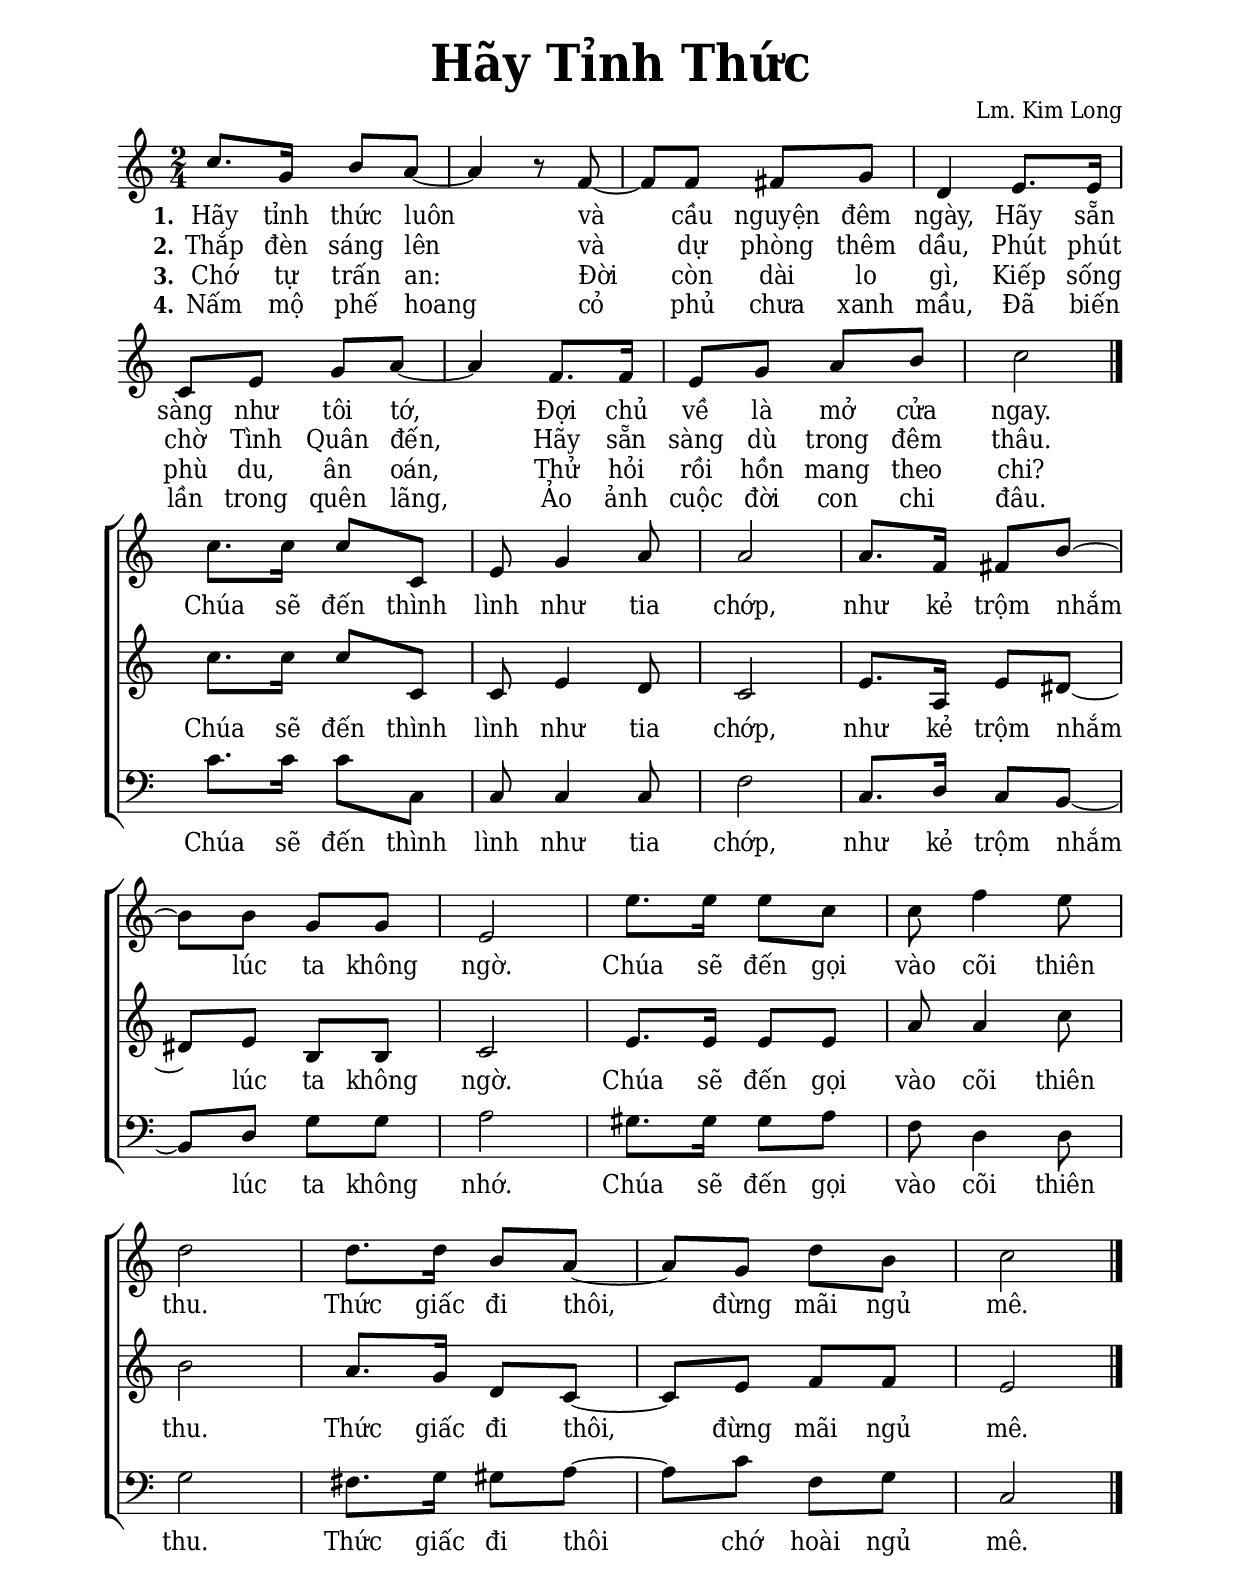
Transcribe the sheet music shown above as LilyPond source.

% Cài đặt chung
\version "2.22.1"
\include "english.ly"

\header {
  title = \markup { \fontsize #3 "Hãy Tỉnh Thức" }
  composer = "Lm. Kim Long"
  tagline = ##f
}

% Nhạc
nhacPhienKhuc = \relative c'' {
  c8. g16 b8 a ~ |
  a4 r8 f ~ |
  f f fs g |
  d4 e8. e16 |
  c8 e g a ~ |
  a4 f8. f16 |
  e8 g a b |
  c2 \bar "|."
}

nhacDiepKhucSop = \relative c'' {
  c8. c16 c8 c, |
  e g4 a8 |
  a2 |
  a8. f16 fs8 b ~ |
  b b g g |
  e2 |
  e'8. e16 e8 c |
  c f4 e8 |
  d2 |
  d8. d16 b8 a ~ |
  a g d' b |
  c2 \bar "|."
}

nhacDiepKhucAlto = \relative c'' {
  c8. c16 c8 c, |
  c e4 d8 |
  c2 |
  e8. a,16 e'8 ds ~ |
  ds e b b |
  c2 |
  e8. e16 e8 e |
  a a4 c8 |
  b2 |
  a8. g16 d8 c ~ |
  c e f f |
  e2
}

nhacDiepKhucBas = \relative c' {
  c8. c16 c8 c, |
  c c4 c8 |
  f2 |
  c8. d16 c8 b ~ |
  b d g g |
  a2 |
  gs8. gs16 gs8 a |
  f d4 d8 |
  g2 |
  fs8. g16 gs8 a ~ |
  a c f, g |
  c,2
}

% Lời
loiPhienKhucMot = \lyricmode {
  \set stanza = "1."
  Hãy tỉnh thức luôn và cầu nguyện đêm ngày,
  Hãy sẵn sàng như tôi tớ, 
  Đợi chủ về là mở cửa ngay.
}

loiPhienKhucHai = \lyricmode {
  \set stanza = "2."
  Thắp đèn sáng lên và dự phòng thêm dầu,
  Phút phút chờ Tình Quân đến,
  Hãy sẵn sàng dù trong đêm thâu.
}

loiPhienKhucBa = \lyricmode {
  \set stanza = "3."
  Chớ tự trấn an: Đời còn dài lo gì,
  Kiếp sống phù du, ân oán,
  Thử hỏi rồi hồn mang theo chi?
}

loiPhienKhucBon = \lyricmode {
  \set stanza = "4."
  Nấm mộ phế hoang cỏ phủ chưa xanh mầu,
  Đã biến lần trong quên lãng,
  Ảo ảnh cuộc đời con chi đâu.
}

loiDiepKhucSop = \lyricmode {
  Chúa sẽ đến thình lình như tia chớp,
  như kẻ trộm nhắm lúc ta không ngờ.
  Chúa sẽ đến gọi vào cõi thiên thu.
  Thức giấc đi thôi, đừng mãi ngủ mê.
}

loiDiepKhucBas = \lyricmode {
  Chúa sẽ đến thình lình như tia chớp,
  như kẻ trộm nhắm lúc ta không nhớ.
  Chúa sẽ đến gọi vào cõi thiên thu.
  Thức giấc đi thôi chớ hoài ngủ mê.
}

% Dàn trang
\paper {
  #(set-paper-size "a4")
  top-margin = 15\mm
  bottom-margin = 15\mm
  left-margin = 20\mm
  right-margin = 20\mm
  indent = #0
  #(define fonts
    (make-pango-font-tree
      "Deja Vu Serif Condensed"
      "Deja Vu Serif Condensed"
      "Deja Vu Serif Condensed"
      (/ 20 20)))
  print-page-number = #f
  page-count = #1
}

TongNhip = {
  \key c \major \time 2/4
  \set Timing.beamExceptions = #'()
  \set Timing.baseMoment = #(ly:make-moment 1/4)
}

% Đổi kích thước nốt cho bè phụ
notBePhu =
#(define-music-function (font-size music) (number? ly:music?)
   (for-some-music
     (lambda (m)
       (if (music-is-of-type? m 'rhythmic-event)
           (begin
             (set! (ly:music-property m 'tweaks)
                   (cons `(font-size . ,font-size)
                         (ly:music-property m 'tweaks)))
             #t)
           #f))
     music)
   music)

\score {
  \new ChoirStaff <<
    \new Staff
      <<
      \new Voice = beSop {
        \TongNhip \nhacPhienKhuc
      }
    >>
    \new Lyrics \lyricsto beSop \loiPhienKhucMot
    \new Lyrics \lyricsto beSop \loiPhienKhucHai
    \new Lyrics \lyricsto beSop \loiPhienKhucBa
    \new Lyrics \lyricsto beSop \loiPhienKhucBon
  >>
  \layout {
    \override Lyrics.LyricSpace.minimum-distance = #2.0
    \override Score.BarNumber.break-visibility = ##(#f #f #f)
    \override Score.SpacingSpanner.uniform-stretching = ##t
  } 
}

\score {
  \new ChoirStaff <<
    \new Staff <<
      \new Voice = "beSop" {
        \clef treble \TongNhip \nhacDiepKhucSop
      }
      \new Lyrics \lyricsto beSop \loiDiepKhucSop
    >>
    \new Staff <<
      \new Voice = "beAlto" {
        \clef treble \TongNhip \nhacDiepKhucAlto
      }
      \new Lyrics \lyricsto beAlto \loiDiepKhucSop
    >>
    %{
    \new Staff \with {
        \consists "Merge_rests_engraver"
        printPartCombineTexts = ##f
      }
      <<
      \new Voice \TongNhip \partCombine 
        \nhacDiepKhucSop
        \notBePhu -2 { \nhacDiepKhucAlto }
      \new NullVoice = beSop \nhacDiepKhucSop
      \new Lyrics \lyricsto beSop \loiDiepKhucSop
    >>
    %}
    \new Staff <<
        \clef "bass"
        \new Voice = beBas {
          \TongNhip \nhacDiepKhucBas
        }
      \new Lyrics \lyricsto beBas \loiDiepKhucBas
    >>
  >>
  \layout {
    \override Staff.TimeSignature.transparent = ##t
    \override Lyrics.LyricSpace.minimum-distance = #2.0
    \override Score.BarNumber.break-visibility = ##(#f #f #f)
    \override Score.SpacingSpanner.uniform-stretching = ##t
  }
}
